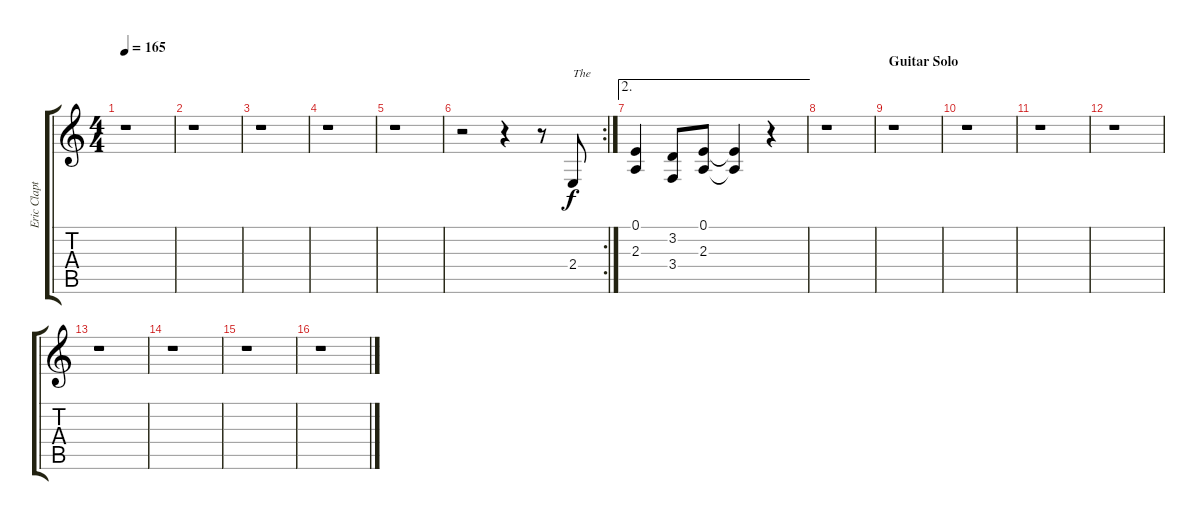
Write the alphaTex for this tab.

\track ("Eric Clapton Voice" "Eric Clapt") {instrument oboe}
\staff {score tabs}
\tuning (E4 B3 G3 D3 A2 E2) {hide}
\ts (4 4)
\tempo 165
\clef g2
\ks c
r.1{dy f} |
r.1 |
r.1 |
r.1 |
r.1 |
\rc 2
r.2 r.4 r.8 2.4.8{txt "The"} |
\ae 2
(0.1 2.3).4 (3.2 3.4).8 (0.1 2.3).8 (0.1{t} 2.3{t}).4 r.4 |
r.1 |
\section ("" "Guitar Solo")
r.1 |
r.1 |
r.1 |
r.1 |
r.1 |
r.1 |
r.1 |
r.1
